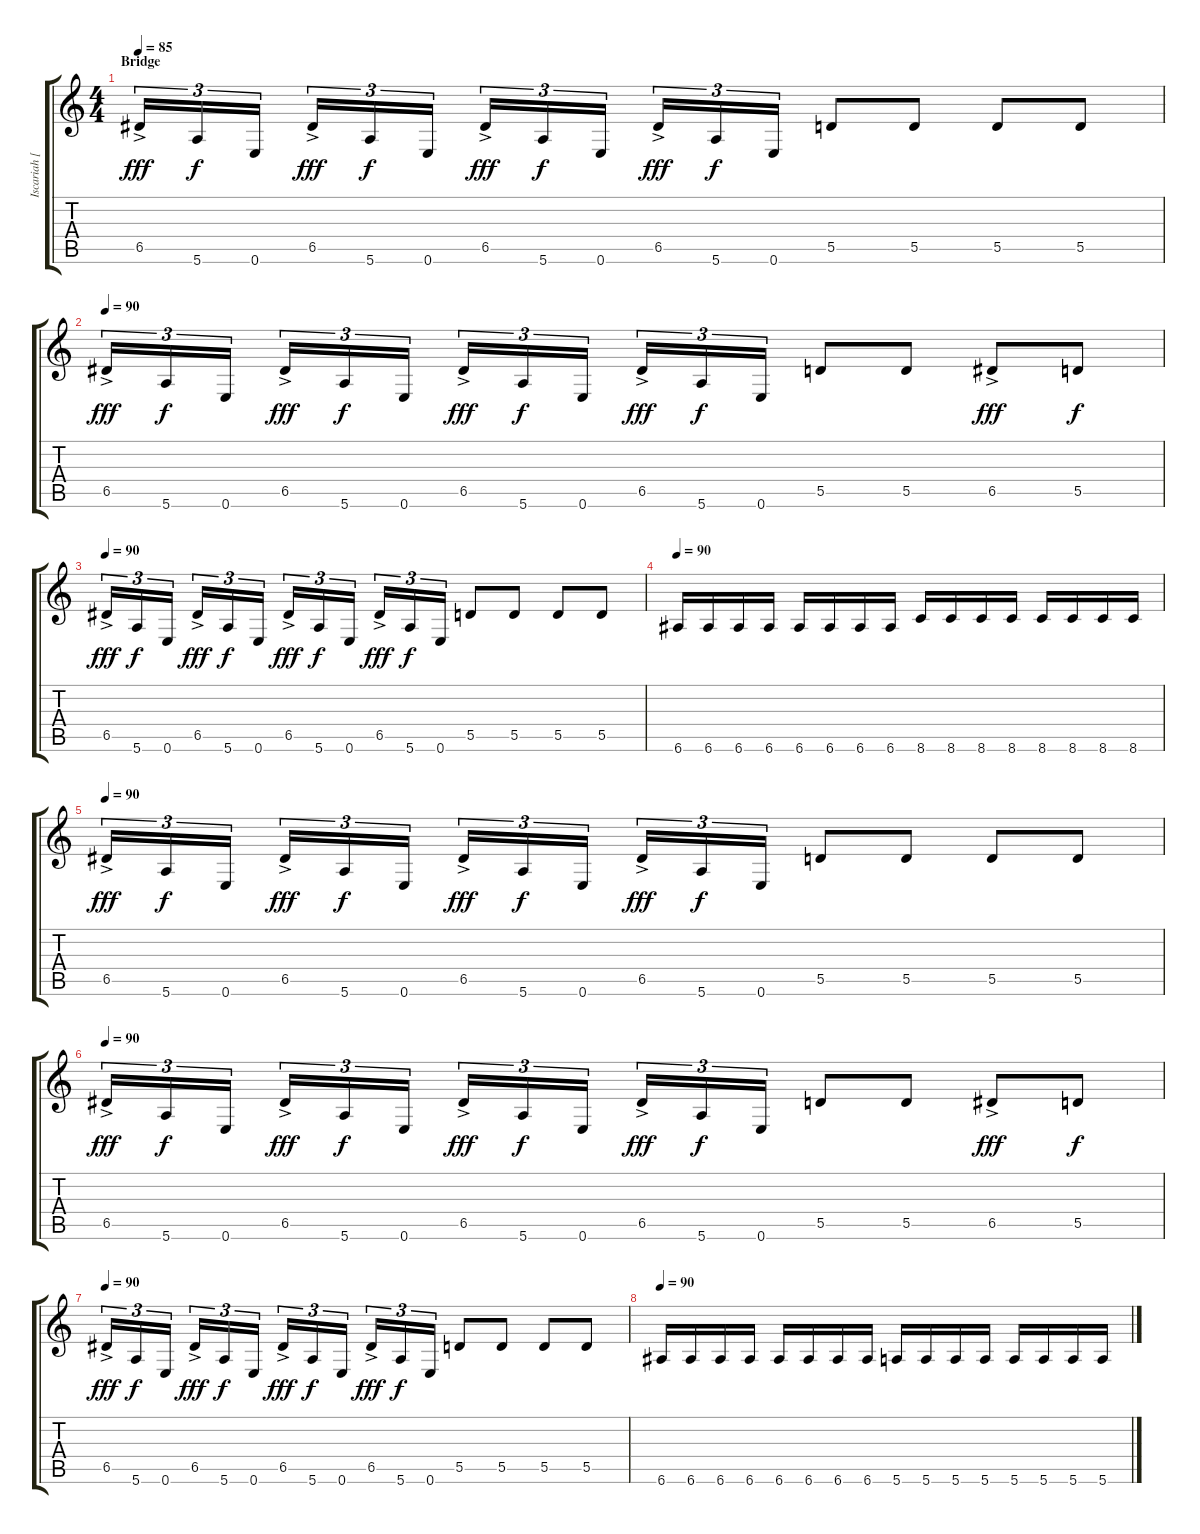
\track ("Iscariah [Bass]" "Iscariah [") {instrument electricbasspick}
\staff {score tabs}
\tuning (E4 B3 G3 D3 A2 E2) {hide}
\ts (4 4)
\section ("" "Bridge")
\tempo 85
\tempo 90
\tempo 85
\clef g2
\ks c
6.5{ac}.16{tu (3 2) dy fff instrument electricbasspick} 5.6.16{tu (3 2) dy f} 0.6.16{tu (3 2)} 6.5{ac}.16{tu (3 2) dy fff} 5.6.16{tu (3 2) dy f} 0.6.16{tu (3 2)} 6.5{ac}.16{tu (3 2) dy fff} 5.6.16{tu (3 2) dy f} 0.6.16{tu (3 2)} 6.5{ac}.16{tu (3 2) dy fff} 5.6.16{tu (3 2) dy f} 0.6.16{tu (3 2)} 5.5.8 5.5.8 5.5.8 5.5.8 |
\tempo 90
6.5{ac}.16{tu (3 2) dy fff} 5.6.16{tu (3 2) dy f} 0.6.16{tu (3 2)} 6.5{ac}.16{tu (3 2) dy fff} 5.6.16{tu (3 2) dy f} 0.6.16{tu (3 2)} 6.5{ac}.16{tu (3 2) dy fff} 5.6.16{tu (3 2) dy f} 0.6.16{tu (3 2)} 6.5{ac}.16{tu (3 2) dy fff} 5.6.16{tu (3 2) dy f} 0.6.16{tu (3 2)} 5.5.8 5.5.8 6.5{ac}.8{dy fff} 5.5.8{dy f} |
\tempo 90
6.5{ac}.16{tu (3 2) dy fff} 5.6.16{tu (3 2) dy f} 0.6.16{tu (3 2)} 6.5{ac}.16{tu (3 2) dy fff} 5.6.16{tu (3 2) dy f} 0.6.16{tu (3 2)} 6.5{ac}.16{tu (3 2) dy fff} 5.6.16{tu (3 2) dy f} 0.6.16{tu (3 2)} 6.5{ac}.16{tu (3 2) dy fff} 5.6.16{tu (3 2) dy f} 0.6.16{tu (3 2)} 5.5.8 5.5.8 5.5.8 5.5.8 |
\tempo 90
6.6.16 6.6.16 6.6.16 6.6.16 6.6.16 6.6.16 6.6.16 6.6.16 8.6.16 8.6.16 8.6.16 8.6.16 8.6.16 8.6.16 8.6.16 8.6.16 |
\tempo 90
6.5{ac}.16{tu (3 2) dy fff} 5.6.16{tu (3 2) dy f} 0.6.16{tu (3 2)} 6.5{ac}.16{tu (3 2) dy fff} 5.6.16{tu (3 2) dy f} 0.6.16{tu (3 2)} 6.5{ac}.16{tu (3 2) dy fff} 5.6.16{tu (3 2) dy f} 0.6.16{tu (3 2)} 6.5{ac}.16{tu (3 2) dy fff} 5.6.16{tu (3 2) dy f} 0.6.16{tu (3 2)} 5.5.8 5.5.8 5.5.8 5.5.8 |
\tempo 90
6.5{ac}.16{tu (3 2) dy fff} 5.6.16{tu (3 2) dy f} 0.6.16{tu (3 2)} 6.5{ac}.16{tu (3 2) dy fff} 5.6.16{tu (3 2) dy f} 0.6.16{tu (3 2)} 6.5{ac}.16{tu (3 2) dy fff} 5.6.16{tu (3 2) dy f} 0.6.16{tu (3 2)} 6.5{ac}.16{tu (3 2) dy fff} 5.6.16{tu (3 2) dy f} 0.6.16{tu (3 2)} 5.5.8 5.5.8 6.5{ac}.8{dy fff} 5.5.8{dy f} |
\tempo 90
6.5{ac}.16{tu (3 2) dy fff} 5.6.16{tu (3 2) dy f} 0.6.16{tu (3 2)} 6.5{ac}.16{tu (3 2) dy fff} 5.6.16{tu (3 2) dy f} 0.6.16{tu (3 2)} 6.5{ac}.16{tu (3 2) dy fff} 5.6.16{tu (3 2) dy f} 0.6.16{tu (3 2)} 6.5{ac}.16{tu (3 2) dy fff} 5.6.16{tu (3 2) dy f} 0.6.16{tu (3 2)} 5.5.8 5.5.8 5.5.8 5.5.8 |
\tempo 90
6.6.16 6.6.16 6.6.16 6.6.16 6.6.16 6.6.16 6.6.16 6.6.16 5.6.16 5.6.16 5.6.16 5.6.16 5.6.16 5.6.16 5.6.16 5.6.16
